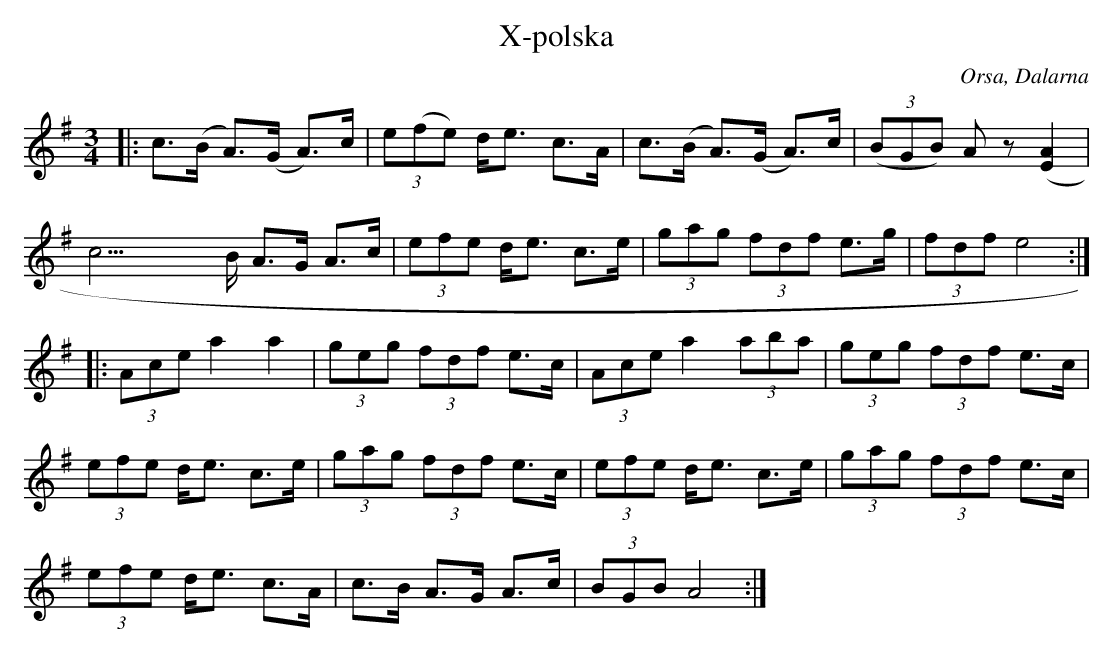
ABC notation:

X:1
T:X-polska
O:Orsa, Dalarna
M:3/4
L:1/8
K:Ador
|: c>(B A)>(G A)>c | (3e(fe) d<e c>A |  c>(B A)>(G A)>c | (3(BGB) Az ([E2A2] |
c9>B A>G A>c | (3efe d<e c>e | (3gag (3fdf e>g | (3fdf e4 :|
|: (3Ace a2 a2 | (3geg (3fdf e>c |(3Ace a2 (3aba | (3geg (3fdf e>c |
(3efe d<e c>e | (3gag (3fdf e>c |  (3efe d<e c>e |  (3gag (3fdf e>c |
(3efe d<e c>A |  c>B A>G A>c | (3BGB A4 :|
